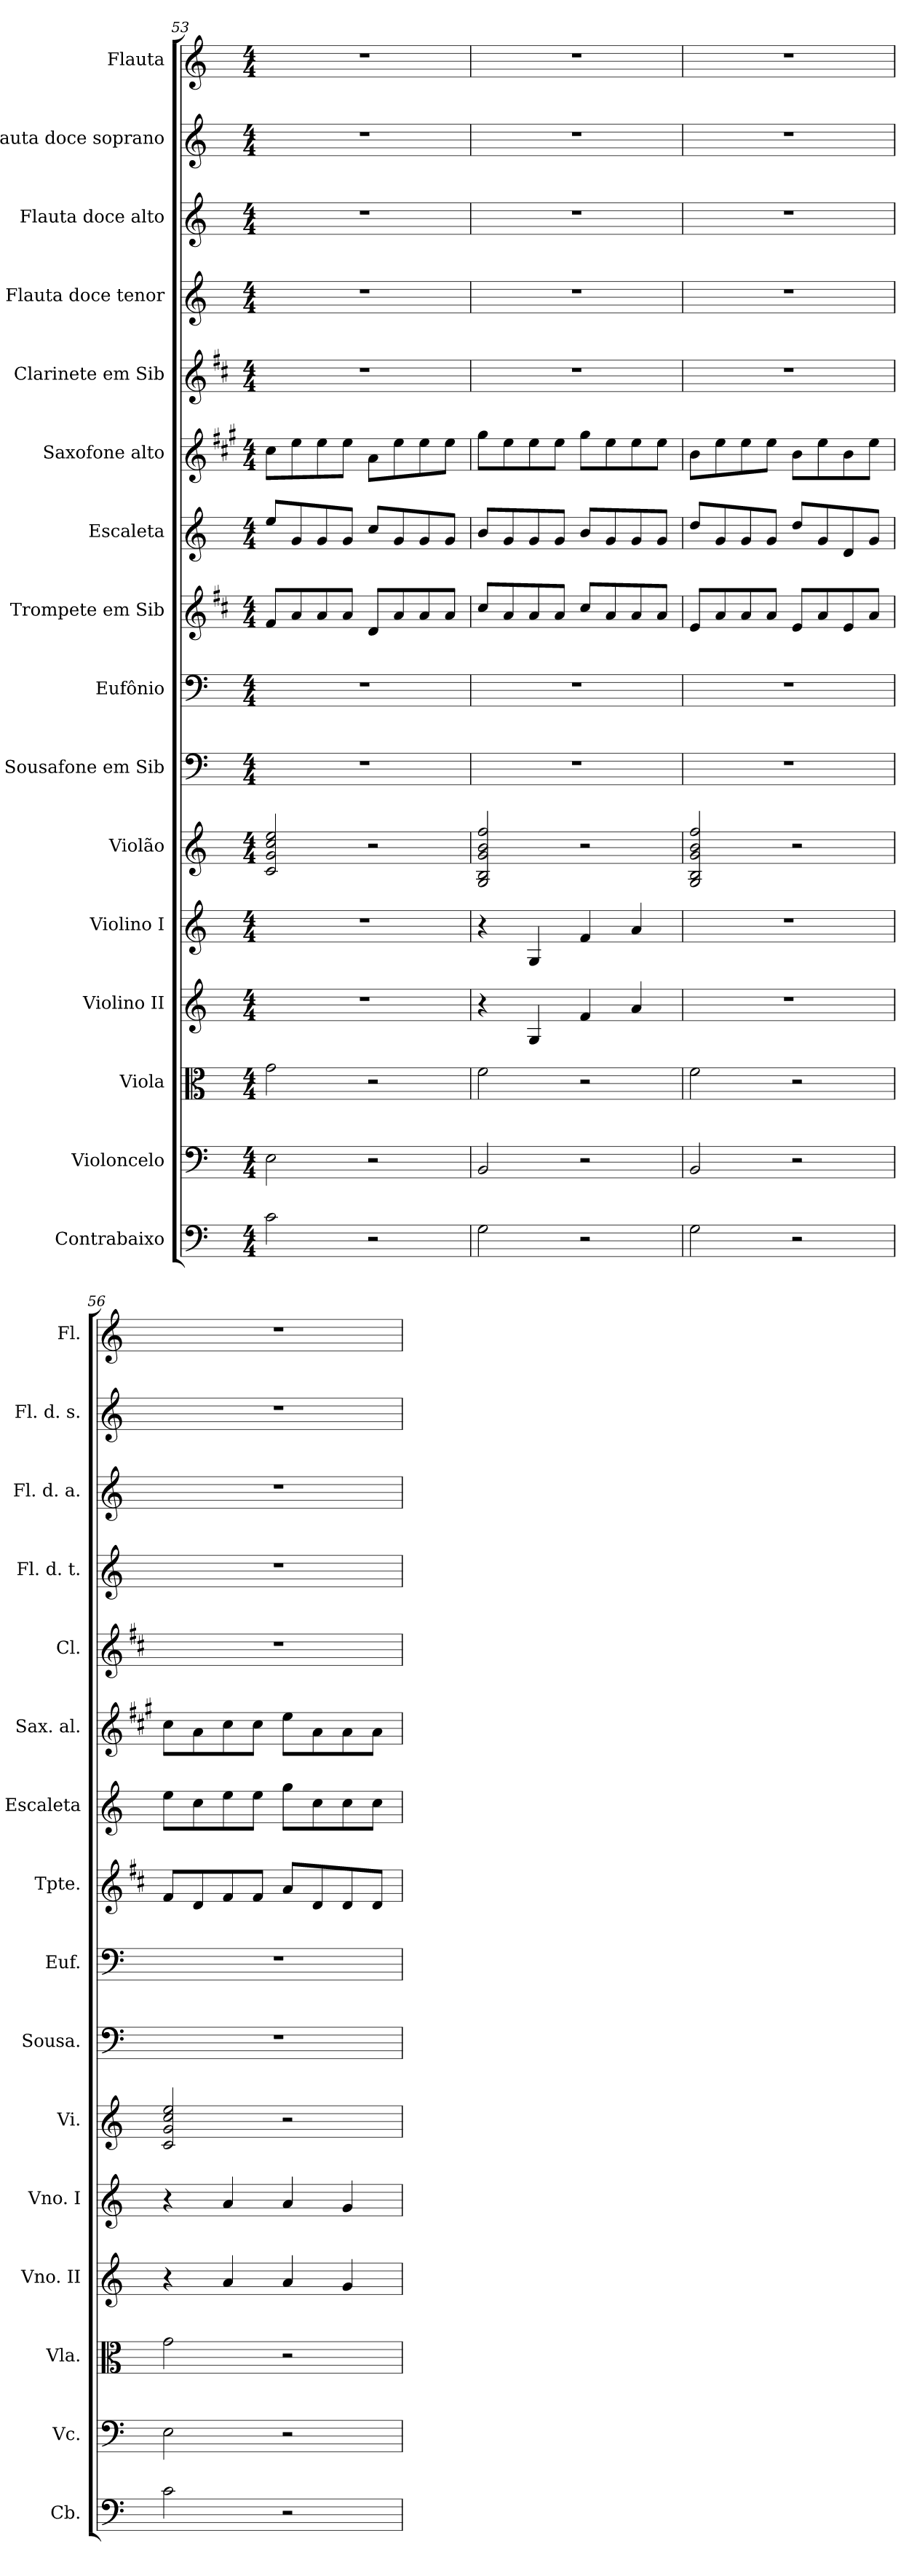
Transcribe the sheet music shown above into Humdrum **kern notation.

**kern	**kern	**kern	**kern	**kern	**kern	**kern	**kern	**kern	**kern	**kern	**kern	**kern	**kern	**kern	**kern
*part16	*part15	*part14	*part13	*part12	*part11	*part10	*part9	*part8	*part7	*part6	*part5	*part4	*part3	*part2	*part1
*staff16	*staff15	*staff14	*staff13	*staff12	*staff11	*staff10	*staff9	*staff8	*staff7	*staff6	*staff5	*staff4	*staff3	*staff2	*staff1
*I"Contrabaixo	*I"Violoncelo	*I"Viola	*I"Violino II	*I"Violino I	*I"Violão	*I"Sousafone em Sib	*I"Eufônio	*I"Trompete em Sib	*I"Escaleta	*I"Saxofone alto	*I"Clarinete em Sib	*I"Flauta doce tenor	*I"Flauta doce alto	*I"Flauta doce soprano	*I"Flauta
*I'Cb.	*I'Vc.	*I'Vla.	*I'Vno. II	*I'Vno. I	*I'Vi.	*I'Sousa.	*I'Euf.	*I'Tpte.	*I'Escaleta	*I'Sax. al.	*I'Cl.	*I'Fl. d. t.	*I'Fl. d. a.	*I'Fl. d. s.	*I'Fl.
!!LO:PB:g=z
*clefF4	*clefF4	*clefC3	*clefG2	*clefG2	*clefG2	*clefF4	*clefF4	*clefG2	*clefG2	*clefG2	*clefG2	*clefG2	*clefG2	*clefG2	*clefG2
*ITrd7c12	*	*	*	*	*ITrd7c12	*ITrd8c14	*	*ITrd1c2	*	*ITrd5c9	*ITrd1c2	*	*	*ITrd-7c-12	*
*k[]	*k[]	*k[]	*k[]	*k[]	*k[]	*k[]	*k[]	*k[]	*k[]	*k[]	*k[]	*k[]	*k[]	*k[]	*k[]
*C:	*C:	*C:	*C:	*C:	*C:	*C:	*C:	*C:	*C:	*C:	*C:	*C:	*C:	*C:	*C:
*M4/4	*M4/4	*M4/4	*M4/4	*M4/4	*M4/4	*M4/4	*M4/4	*M4/4	*M4/4	*M4/4	*M4/4	*M4/4	*M4/4	*M4/4	*M4/4
=53	=53	=53	=53	=53	=53	=53	=53	=53	=53	=53	=53	=53	=53	=53	=53
2Ci\	2Ei\	2gi\	1r	1r	2Ci/ 2Gi 2ci 2ei	1r	1r	8ei/L	8eei/L	8ei\L	1r	1r	1r	1r	1r
.	.	.	.	.	.	.	.	8gi/	8gi/	8gi\	.	.	.	.	.
.	.	.	.	.	.	.	.	8gi/	8gi/	8gi\	.	.	.	.	.
.	.	.	.	.	.	.	.	8gi/J	8gi/J	8gi\J	.	.	.	.	.
2r	2r	2r	.	.	2r	.	.	8ci/L	8cci/L	8ci\L	.	.	.	.	.
.	.	.	.	.	.	.	.	8gi/	8gi/	8gi\	.	.	.	.	.
.	.	.	.	.	.	.	.	8gi/	8gi/	8gi\	.	.	.	.	.
.	.	.	.	.	.	.	.	8gi/J	8gi/J	8gi\J	.	.	.	.	.
=54	=54	=54	=54	=54	=54	=54	=54	=54	=54	=54	=54	=54	=54	=54	=54
2GGi\	2BBi/	2fi\	4r	4r	2GGi/ 2BBi 2Gi 2Bi 2fi	1r	1r	8bi/L	8bi/L	8bi\L	1r	1r	1r	1r	1r
.	.	.	.	.	.	.	.	8gi/	8gi/	8gi\	.	.	.	.	.
.	.	.	4Gi/	4Gi/	.	.	.	8gi/	8gi/	8gi\	.	.	.	.	.
.	.	.	.	.	.	.	.	8gi/J	8gi/J	8gi\J	.	.	.	.	.
2r	2r	2r	4fi/	4fi/	2r	.	.	8bi/L	8bi/L	8bi\L	.	.	.	.	.
.	.	.	.	.	.	.	.	8gi/	8gi/	8gi\	.	.	.	.	.
.	.	.	4ai/	4ai/	.	.	.	8gi/	8gi/	8gi\	.	.	.	.	.
.	.	.	.	.	.	.	.	8gi/J	8gi/J	8gi\J	.	.	.	.	.
=55	=55	=55	=55	=55	=55	=55	=55	=55	=55	=55	=55	=55	=55	=55	=55
2GGi\	2BBi/	2fi\	1r	1r	2GGi/ 2BBi 2Gi 2Bi 2fi	1r	1r	8di/L	8ddi/L	8di\L	1r	1r	1r	1r	1r
.	.	.	.	.	.	.	.	8gi/	8gi/	8gi\	.	.	.	.	.
.	.	.	.	.	.	.	.	8gi/	8gi/	8gi\	.	.	.	.	.
.	.	.	.	.	.	.	.	8gi/J	8gi/J	8gi\J	.	.	.	.	.
2r	2r	2r	.	.	2r	.	.	8di/L	8ddi/L	8di\L	.	.	.	.	.
.	.	.	.	.	.	.	.	8gi/	8gi/	8gi\	.	.	.	.	.
.	.	.	.	.	.	.	.	8di/	8di/	8di\	.	.	.	.	.
.	.	.	.	.	.	.	.	8gi/J	8gi/J	8gi\J	.	.	.	.	.
=56	=56	=56	=56	=56	=56	=56	=56	=56	=56	=56	=56	=56	=56	=56	=56
2Ci\	2Ei\	2gi\	4r	4r	2Ci/ 2Gi 2ci 2ei	1r	1r	8ei/L	8eei\L	8ei\L	1r	1r	1r	1r	1r
.	.	.	.	.	.	.	.	8ci/	8cci\	8ci\	.	.	.	.	.
.	.	.	4ai/	4ai/	.	.	.	8ei/	8eei\	8ei\	.	.	.	.	.
.	.	.	.	.	.	.	.	8ei/J	8eei\J	8ei\J	.	.	.	.	.
2r	2r	2r	4ai/	4ai/	2r	.	.	8gi/L	8ggi\L	8gi\L	.	.	.	.	.
.	.	.	.	.	.	.	.	8ci/	8cci\	8ci\	.	.	.	.	.
.	.	.	4gi/	4gi/	.	.	.	8ci/	8cci\	8ci\	.	.	.	.	.
.	.	.	.	.	.	.	.	8ci/J	8cci\J	8ci\J	.	.	.	.	.
=	=	=	=	=	=	=	=	=	=	=	=	=	=	=	=
*-	*-	*-	*-	*-	*-	*-	*-	*-	*-	*-	*-	*-	*-	*-	*-
